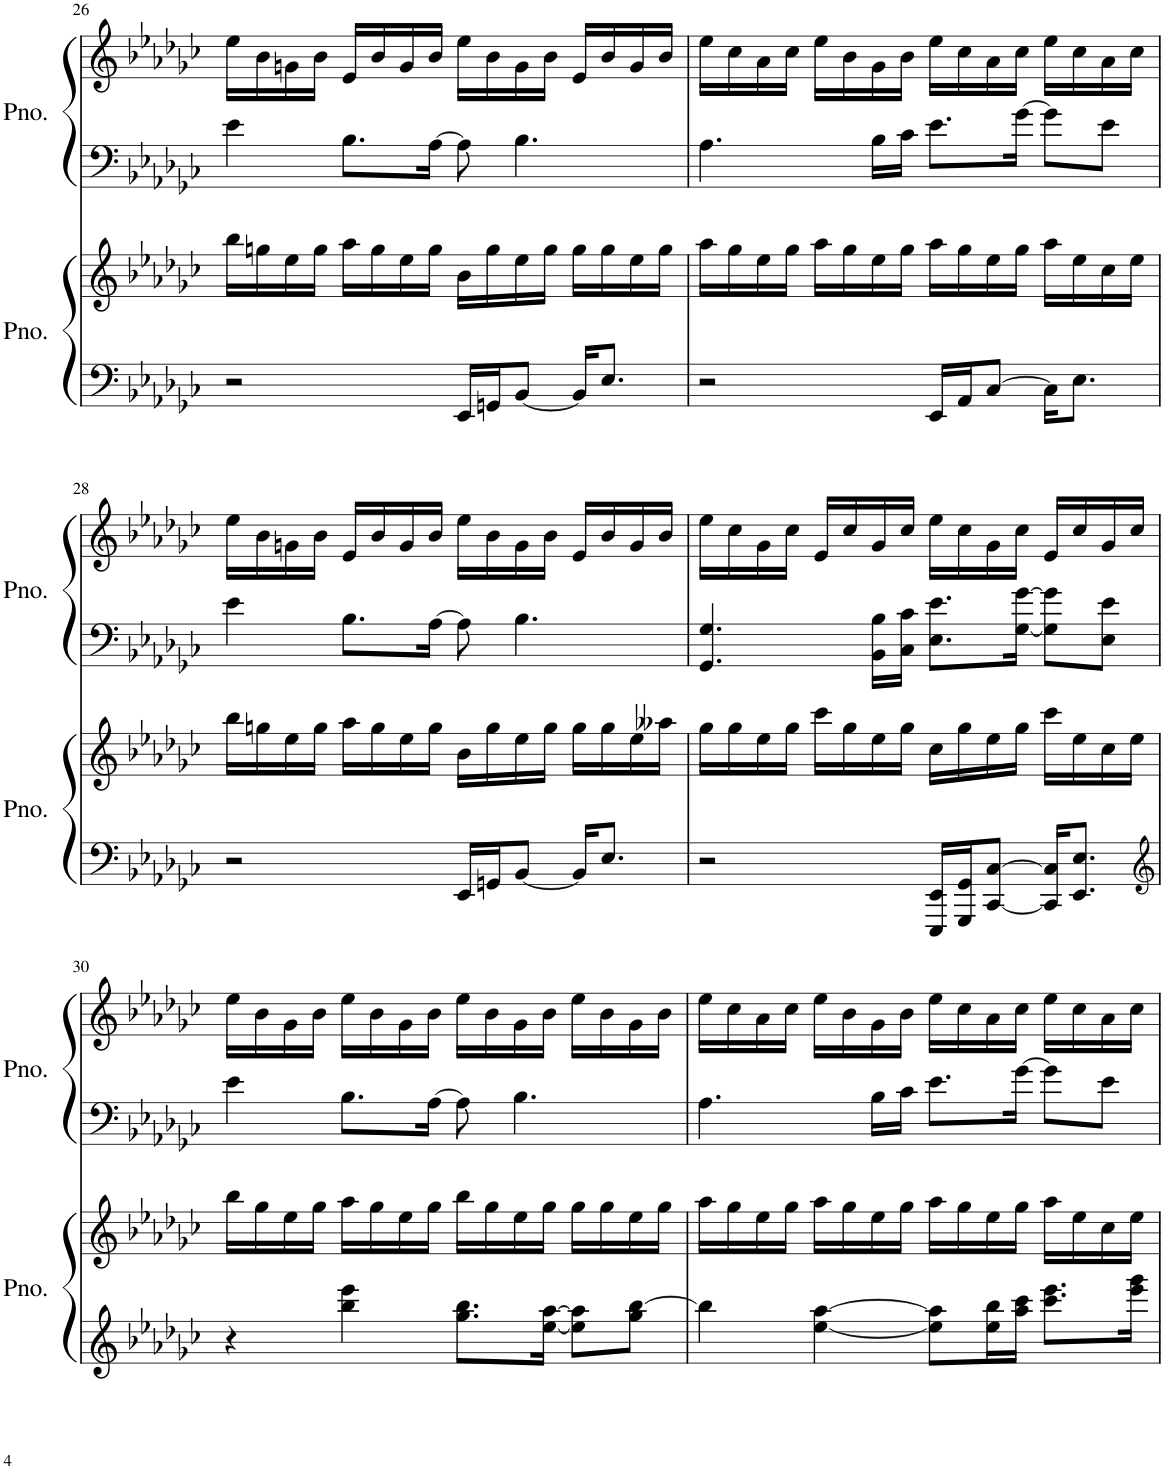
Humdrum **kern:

**kern	**kern	**kern	**kern
*part2	*part2	*part1	*part1
*staff4	*staff3	*staff2	*staff1
*I"Piano	*	*I"Piano	*
*I'Pno.	*	*I'Pno.	*
!!LO:PB:g=z
*clefF4	*clefG2	*clefF4	*clefG2
*k[b-e-a-d-g-c-]	*k[b-e-a-d-g-c-]	*k[b-e-a-d-g-c-]	*k[b-e-a-d-g-c-]
*M4/4	*M4/4	*M4/4	*M4/4
=26	=26	=26	=26
2r	16bb-\LL	4e-\	16ee-\LL
.	16ggn\	.	16b-\
.	16ee-\	.	16gn\
.	16gg\JJ	.	16b-\JJ
.	16aa-\LL	8.B-\L	16e-/LL
.	16gg\	.	16b-/
.	16ee-\	.	16g/
.	16gg\JJ	[16A-\Jk	16b-/JJ
16EE-/LL	16b-\LL	8A-\]	16ee-\LL
16GGn/J	16gg\	.	16b-\
[8BB-/J	16ee-\	4.B-\	16g\
.	16gg\JJ	.	16b-\JJ
16BB-/KL]	16gg\LL	.	16e-/LL
8.E-/J	16gg\	.	16b-/
.	16ee-\	.	16g/
.	16gg\JJ	.	16b-/JJ
=27	=27	=27	=27
2r	16aa-\LL	4.A-\	16ee-\LL
.	16gg-\	.	16cc-\
.	16ee-\	.	16a-\
.	16gg-\JJ	.	16cc-\JJ
.	16aa-\LL	.	16ee-\LL
.	16gg-\	.	16b-\
.	16ee-\	16B-\LL	16g-\
.	16gg-\JJ	16c-\JJ	16b-\JJ
16EE-/LL	16aa-\LL	8.e-\L	16ee-\LL
16AA-/J	16gg-\	.	16cc-\
[8C-/J	16ee-\	.	16a-\
.	16gg-\JJ	[16g-\Jk	16cc-\JJ
16C-\KL]	16aa-\LL	8g-\L]	16ee-\LL
8.E-\J	16ee-\	.	16cc-\
.	16cc-\	8e-\J	16a-\
.	16ee-\JJ	.	16cc-\JJ
!!LO:LB:g=z
=28	=28	=28	=28
2r	16bb-\LL	4e-\	16ee-\LL
.	16ggn\	.	16b-\
.	16ee-\	.	16gn\
.	16gg\JJ	.	16b-\JJ
.	16aa-\LL	8.B-\L	16e-/LL
.	16gg\	.	16b-/
.	16ee-\	.	16g/
.	16gg\JJ	[16A-\Jk	16b-/JJ
16EE-/LL	16b-\LL	8A-\]	16ee-\LL
16GGn/J	16gg\	.	16b-\
[8BB-/J	16ee-\	4.B-\	16g\
.	16gg\JJ	.	16b-\JJ
16BB-/KL]	16gg\LL	.	16e-/LL
8.E-/J	16gg\	.	16b-/
.	16ee-\	.	16g/
.	16aa--X\JJ	.	16b-/JJ
=29	=29	=29	=29
2r	16gg-\LL	4.GG-/ 4.G-/	16ee-\LL
.	16gg-\	.	16cc-\
.	16ee-\	.	16g-\
.	16gg-\JJ	.	16cc-\JJ
.	16ccc-\LL	.	16e-/LL
.	16gg-\	.	16cc-/
.	16ee-\	16BB-\ 16B-\LL	16g-/
.	16gg-\JJ	16C-\ 16c-\JJ	16cc-/JJ
16EEE-/ 16EE-/LL	16cc-\LL	8.E-\ 8.e-\L	16ee-\LL
16GGG-/ 16GG-/J	16gg-\	.	16cc-\
[8CC-/ [8C-/J	16ee-\	.	16g-\
.	16gg-\JJ	[16G-\ [16g-\Jk	16cc-\JJ
16CC-/] 16C-/]KL	16ccc-\LL	8G-\] 8g-\]L	16e-/LL
8.EE-/ 8.E-/J	16ee-\	.	16cc-/
.	16cc-\	8E-\ 8e-\J	16g-/
.	16ee-\JJ	.	16cc-/JJ
!!LO:LB:g=z
=30	=30	=30	=30
*clefG2	*	*	*
4r	16bb-\LL	4e-\	16ee-\LL
.	16gg-\	.	16b-\
.	16ee-\	.	16g-\
.	16gg-\JJ	.	16b-\JJ
4bb-\ 4eee-\	16aa-\LL	8.B-\L	16ee-\LL
.	16gg-\	.	16b-\
.	16ee-\	.	16g-\
.	16gg-\JJ	[16A-\Jk	16b-\JJ
8.gg-\ 8.bb-\L	16bb-\LL	8A-\]	16ee-\LL
.	16gg-\	.	16b-\
.	16ee-\	4.B-\	16g-\
[16ee-\ [16aa-\Jk	16gg-\JJ	.	16b-\JJ
8ee-\] 8aa-\]L	16gg-\LL	.	16ee-\LL
.	16gg-\	.	16b-\
8gg-\ [8bb-\J	16ee-\	.	16g-\
.	16gg-\JJ	.	16b-\JJ
=31	=31	=31	=31
4bb-\]	16aa-\LL	4.A-\	16ee-\LL
.	16gg-\	.	16cc-\
.	16ee-\	.	16a-\
.	16gg-\JJ	.	16cc-\JJ
[4ee-\ [4aa-\	16aa-\LL	.	16ee-\LL
.	16gg-\	.	16b-\
.	16ee-\	16B-\LL	16g-\
.	16gg-\JJ	16c-\JJ	16b-\JJ
8ee-\] 8aa-\]L	16aa-\LL	8.e-\L	16ee-\LL
.	16gg-\	.	16cc-\
16ee-\ 16bb-\L	16ee-\	.	16a-\
16aa-\ 16ccc-\JJ	16gg-\JJ	[16g-\Jk	16cc-\JJ
8.ccc-\ 8.eee-\L	16aa-\LL	8g-\L]	16ee-\LL
.	16ee-\	.	16cc-\
.	16cc-\	8e-\J	16a-\
16eee-\ 16ggg-\Jk	16ee-\JJ	.	16cc-\JJ
=	=	=	=
*-	*-	*-	*-
